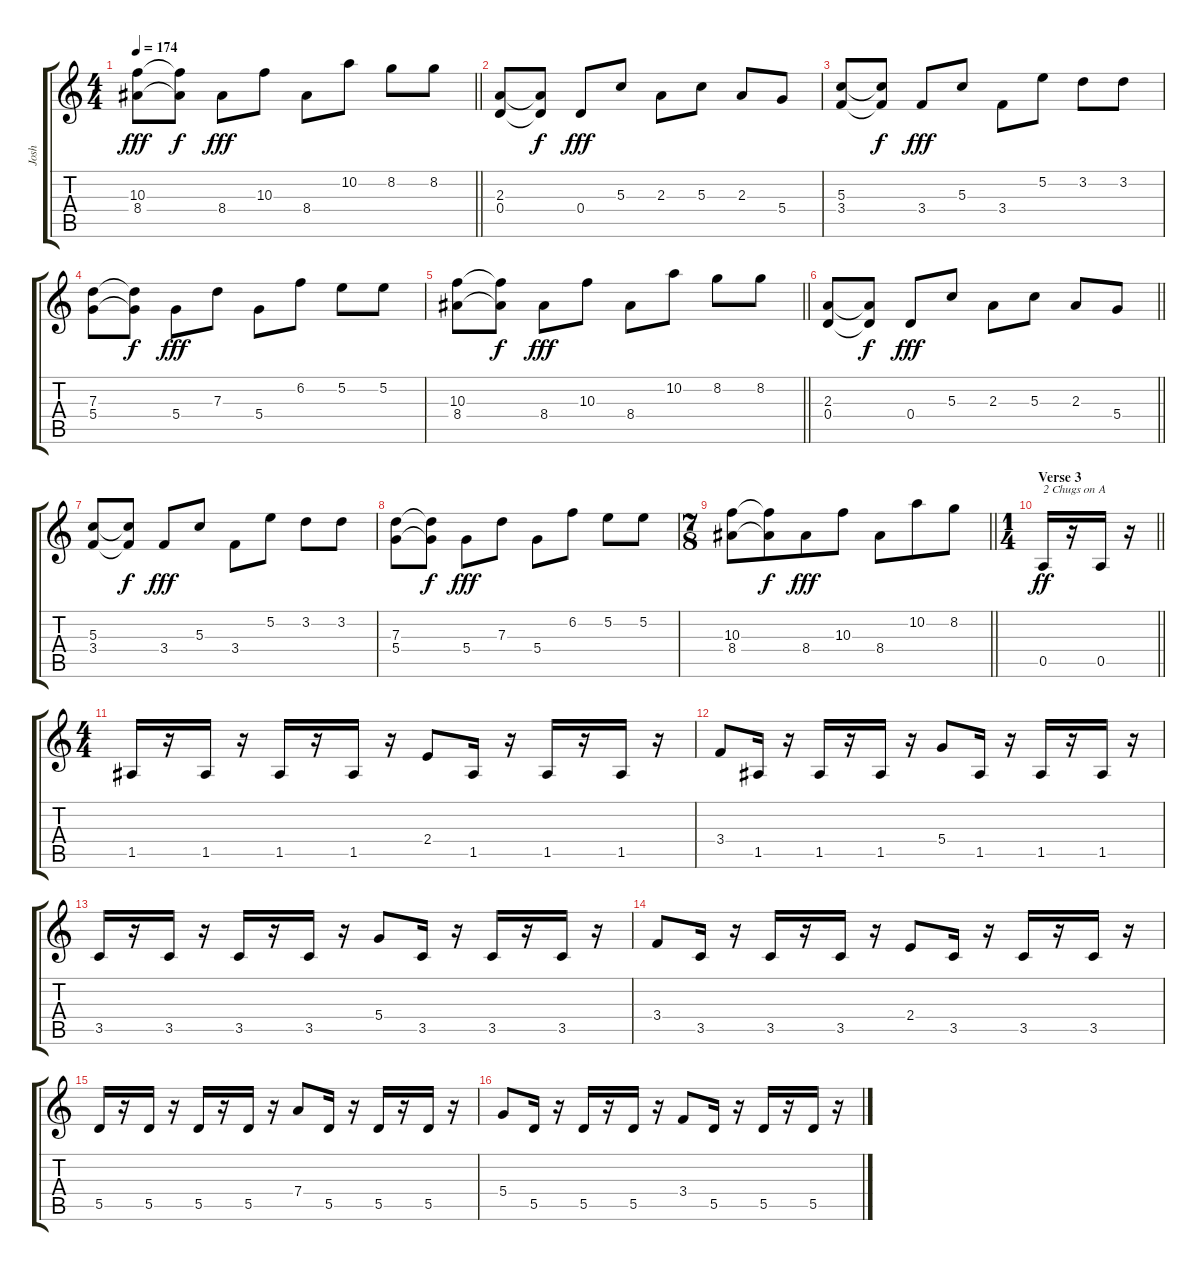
\track ("Josh" "Josh") {instrument distortionguitar}
\staff {score tabs}
\tuning (E4 B3 G3 D3 A2 D2) {hide}
\ts (4 4)
\tempo 174
\clef g2
\barLineRight lightlight
\ks c
(10.3 8.4).8{dy fff} (10.3{t} 8.4{t}).8{dy f} 8.4.8{dy fff} 10.3.8 8.4.8 10.2.8 8.2.8 8.2.8 |
(2.3 0.4).8 (2.3{t} 0.4{t}).8{dy f} 0.4.8{dy fff} 5.3.8 2.3.8 5.3.8 2.3.8 5.4.8 |
(5.3 3.4).8 (5.3{t} 3.4{t}).8{dy f} 3.4.8{dy fff} 5.3.8 3.4.8 5.2.8 3.2.8 3.2.8 |
(7.3 5.4).8 (7.3{t} 5.4{t}).8{dy f} 5.4.8{dy fff} 7.3.8 5.4.8 6.2.8 5.2.8 5.2.8 |
\barLineRight lightlight
(10.3 8.4).8 (10.3{t} 8.4{t}).8{dy f} 8.4.8{dy fff} 10.3.8 8.4.8 10.2.8 8.2.8 8.2.8 |
\barLineRight lightlight
(2.3 0.4).8 (2.3{t} 0.4{t}).8{dy f} 0.4.8{dy fff} 5.3.8 2.3.8 5.3.8 2.3.8 5.4.8 |
\section ("" "")
(5.3 3.4).8 (5.3{t} 3.4{t}).8{dy f} 3.4.8{dy fff} 5.3.8 3.4.8 5.2.8 3.2.8 3.2.8 |
(7.3 5.4).8 (7.3{t} 5.4{t}).8{dy f} 5.4.8{dy fff} 7.3.8 5.4.8 6.2.8 5.2.8 5.2.8 |
\ts (7 8)
\barLineRight lightlight
(10.3 8.4).8 (10.3{t} 8.4{t}).8{dy f} 8.4.8{dy fff} 10.3.8 8.4.8 10.2.8 8.2.8 |
\ts (1 4)
\section ("" "Verse 3")
\barLineRight lightlight
0.5.16{txt "2 Chugs on A" dy ff} r.16 0.5.16 r.16 |
\ts (4 4)
1.5.16 r.16 1.5.16 r.16 1.5.16 r.16 1.5.16 r.16 2.4.8 1.5.16 r.16 1.5.16 r.16 1.5.16 r.16 |
3.4.8 1.5.16 r.16 1.5.16 r.16 1.5.16 r.16 5.4.8 1.5.16 r.16 1.5.16 r.16 1.5.16 r.16 |
3.5.16 r.16 3.5.16 r.16 3.5.16 r.16 3.5.16 r.16 5.4.8 3.5.16 r.16 3.5.16 r.16 3.5.16 r.16 |
3.4.8 3.5.16 r.16 3.5.16 r.16 3.5.16 r.16 2.4.8 3.5.16 r.16 3.5.16 r.16 3.5.16 r.16 |
5.5.16 r.16 5.5.16 r.16 5.5.16 r.16 5.5.16 r.16 7.4.8 5.5.16 r.16 5.5.16 r.16 5.5.16 r.16 |
5.4.8 5.5.16 r.16 5.5.16 r.16 5.5.16 r.16 3.4.8 5.5.16 r.16 5.5.16 r.16 5.5.16 r.16
